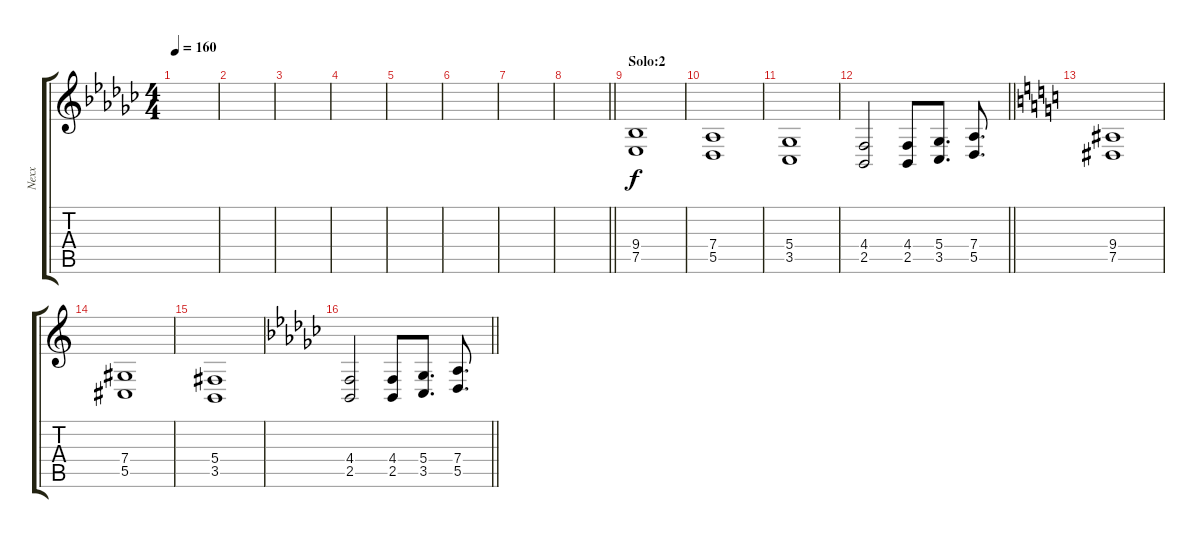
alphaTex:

\track ("Nexx" "Nexx") {instrument stringensemble2}
\staff {score tabs}
\tuning (Eb4 Bb3 Gb3 Db3 Ab2 Eb2) {hide}
\ts (4 4)
\tempo 160
\clef g2
\ks ebminor
|
|
|
|
|
|
|
\barLineRight lightlight
|
\section ("" "Solo:2")
(9.4 7.5).1 |
(7.4 5.5).1 |
(5.4 3.5).1 |
\barLineRight lightlight
(4.4 2.5).2 (4.4 2.5).8 (5.4 3.5).8{d} (7.4 5.5).8{d} |
\ks c
(9.4 7.5).1 |
(7.4 5.5).1 |
(5.4 3.5).1 |
\barLineRight lightlight
\ks ebminor
(4.4 2.5).2 (4.4 2.5).8 (5.4 3.5).8{d} (7.4 5.5).8{d}
